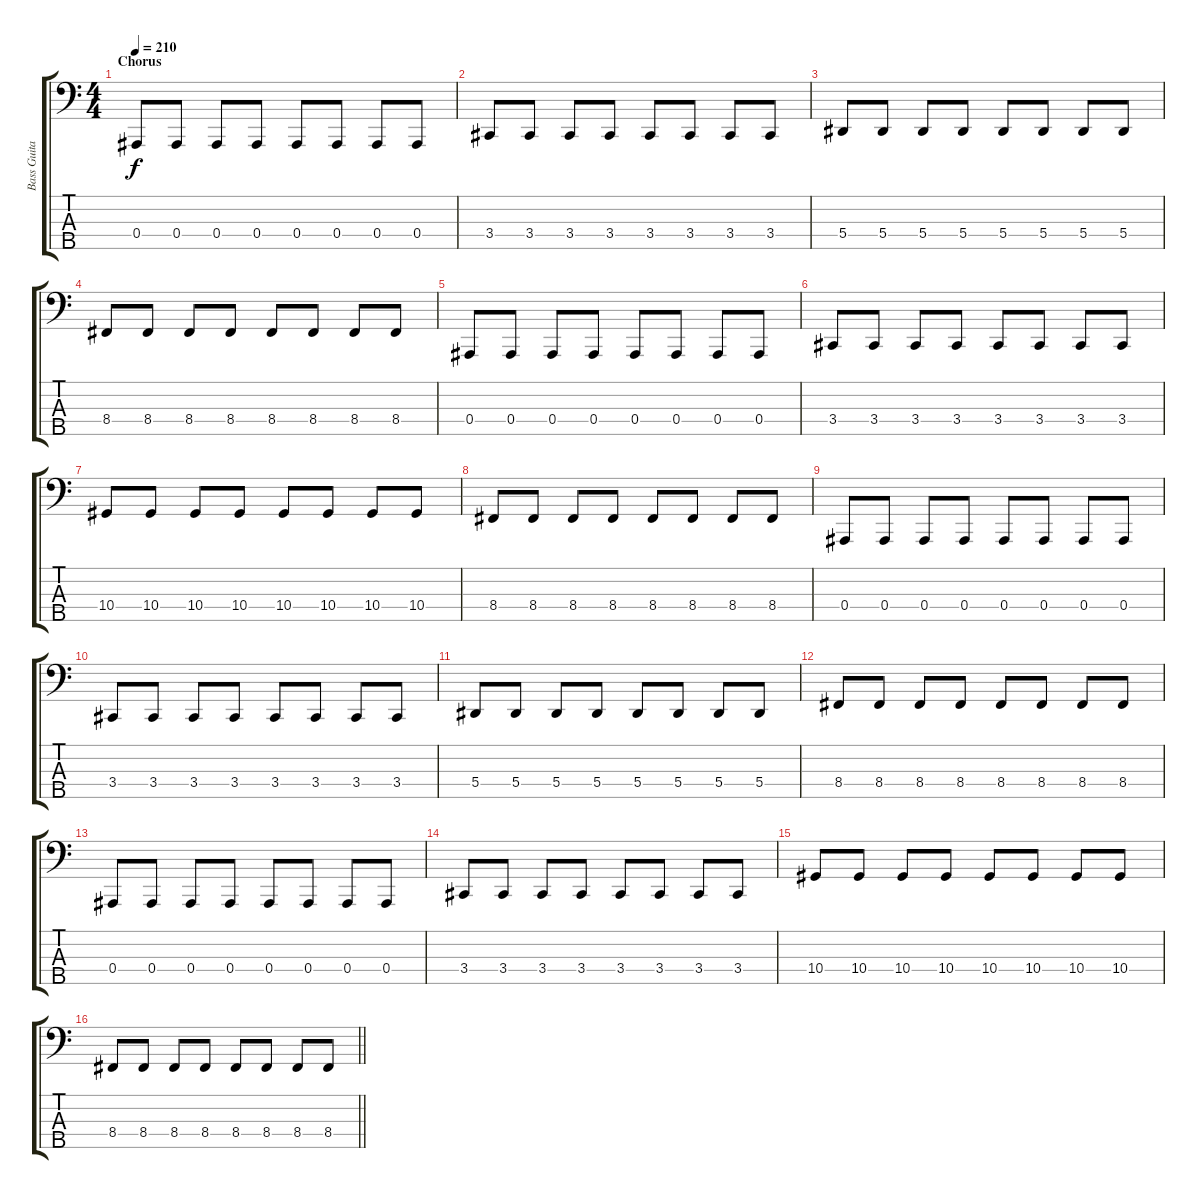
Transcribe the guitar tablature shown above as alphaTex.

\track ("Bass Guitar" "Bass Guita") {instrument electricbassfinger}
\staff {score tabs}
\tuning (Eb2 Bb1 F1 Bb0 F0) {hide}
\ts (4 4)
\section ("" "Chorus")
\tempo 210
\clef f4
\ks c
0.4.8{dy f} 0.4.8 0.4.8 0.4.8 0.4.8 0.4.8 0.4.8 0.4.8 |
3.4.8 3.4.8 3.4.8 3.4.8 3.4.8 3.4.8 3.4.8 3.4.8 |
5.4.8 5.4.8 5.4.8 5.4.8 5.4.8 5.4.8 5.4.8 5.4.8 |
8.4.8 8.4.8 8.4.8 8.4.8 8.4.8 8.4.8 8.4.8 8.4.8 |
0.4.8 0.4.8 0.4.8 0.4.8 0.4.8 0.4.8 0.4.8 0.4.8 |
3.4.8 3.4.8 3.4.8 3.4.8 3.4.8 3.4.8 3.4.8 3.4.8 |
10.4.8 10.4.8 10.4.8 10.4.8 10.4.8 10.4.8 10.4.8 10.4.8 |
8.4.8 8.4.8 8.4.8 8.4.8 8.4.8 8.4.8 8.4.8 8.4.8 |
0.4.8 0.4.8 0.4.8 0.4.8 0.4.8 0.4.8 0.4.8 0.4.8 |
3.4.8 3.4.8 3.4.8 3.4.8 3.4.8 3.4.8 3.4.8 3.4.8 |
5.4.8 5.4.8 5.4.8 5.4.8 5.4.8 5.4.8 5.4.8 5.4.8 |
8.4.8 8.4.8 8.4.8 8.4.8 8.4.8 8.4.8 8.4.8 8.4.8 |
0.4.8 0.4.8 0.4.8 0.4.8 0.4.8 0.4.8 0.4.8 0.4.8 |
3.4.8 3.4.8 3.4.8 3.4.8 3.4.8 3.4.8 3.4.8 3.4.8 |
10.4.8 10.4.8 10.4.8 10.4.8 10.4.8 10.4.8 10.4.8 10.4.8 |
\barLineRight lightlight
8.4.8 8.4.8 8.4.8 8.4.8 8.4.8 8.4.8 8.4.8 8.4.8
